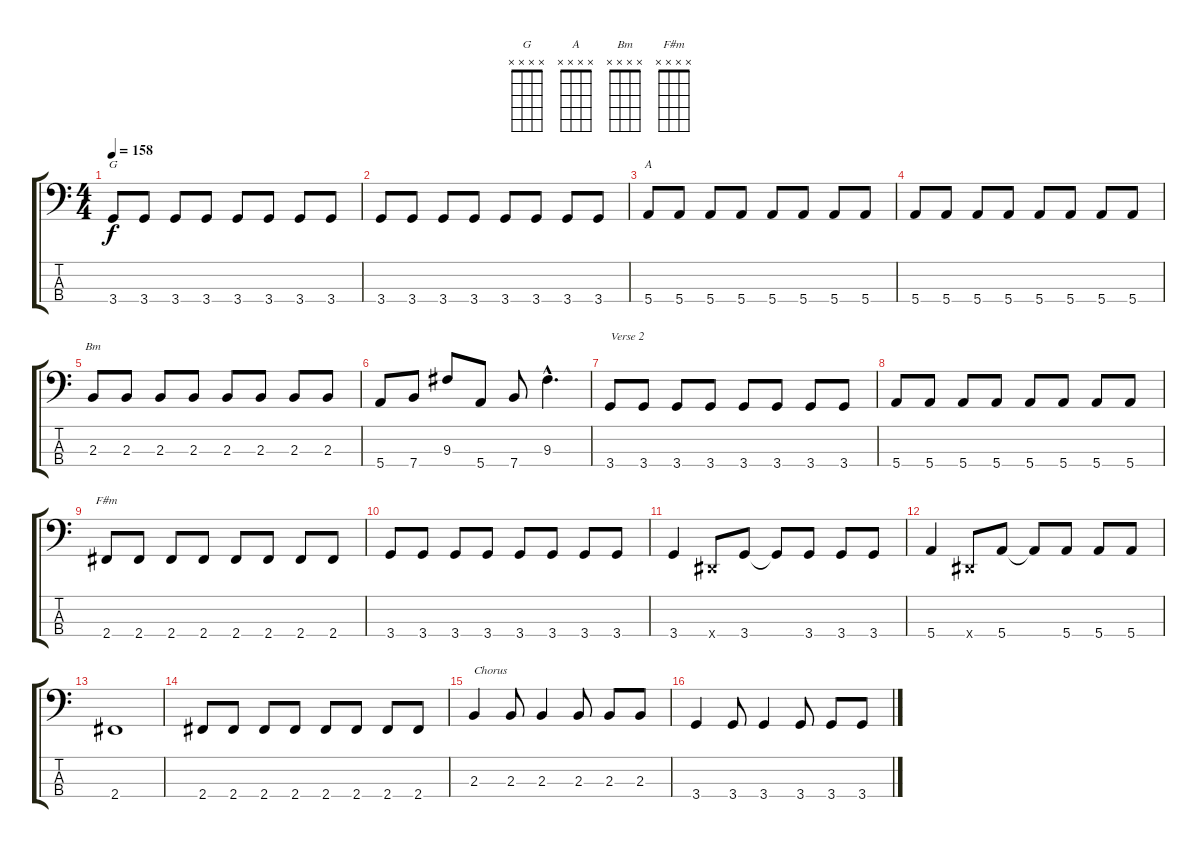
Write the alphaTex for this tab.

\track "" {instrument electricbassfinger}
\staff {score tabs}
\tuning (G2 D2 A1 E1) {hide}
\chord ("G" x x x x) {firstfret 0}
\chord ("A" x x x x) {firstfret 0}
\chord ("Bm" x x x x) {firstfret 0}
\chord ("F#m" x x x x) {firstfret 0}
\ts (4 4)
\tempo 158
\clef f4
\ks c
3.4.8{ch "G" dy f} 3.4.8 3.4.8 3.4.8 3.4.8 3.4.8 3.4.8 3.4.8 |
3.4.8 3.4.8 3.4.8 3.4.8 3.4.8 3.4.8 3.4.8 3.4.8 |
5.4.8{ch "A"} 5.4.8 5.4.8 5.4.8 5.4.8 5.4.8 5.4.8 5.4.8 |
5.4.8 5.4.8 5.4.8 5.4.8 5.4.8 5.4.8 5.4.8 5.4.8 |
2.3.8{ch "Bm"} 2.3.8 2.3.8 2.3.8 2.3.8 2.3.8 2.3.8 2.3.8 |
5.4.8 7.4.8 9.3.8 5.4.8 7.4.8 9.3{hac}.4{d} |
3.4.8{txt "Verse 2"} 3.4.8 3.4.8 3.4.8 3.4.8 3.4.8 3.4.8 3.4.8 |
5.4.8 5.4.8 5.4.8 5.4.8 5.4.8 5.4.8 5.4.8 5.4.8 |
2.4.8{ch "F#m"} 2.4.8 2.4.8 2.4.8 2.4.8 2.4.8 2.4.8 2.4.8 |
3.4.8 3.4.8 3.4.8 3.4.8 3.4.8 3.4.8 3.4.8 3.4.8 |
3.4.4 -1.4{x}.8 3.4.8 3.4{t}.8 3.4.8 3.4.8 3.4.8 |
5.4.4 -1.4{x}.8 5.4.8 5.4{t}.8 5.4.8 5.4.8 5.4.8 |
2.4.1 |
2.4.8 2.4.8 2.4.8 2.4.8 2.4.8 2.4.8 2.4.8 2.4.8 |
2.3.4{txt "Chorus"} 2.3.8 2.3.4 2.3.8 2.3.8 2.3.8 |
3.4.4 3.4.8 3.4.4 3.4.8 3.4.8 3.4.8
